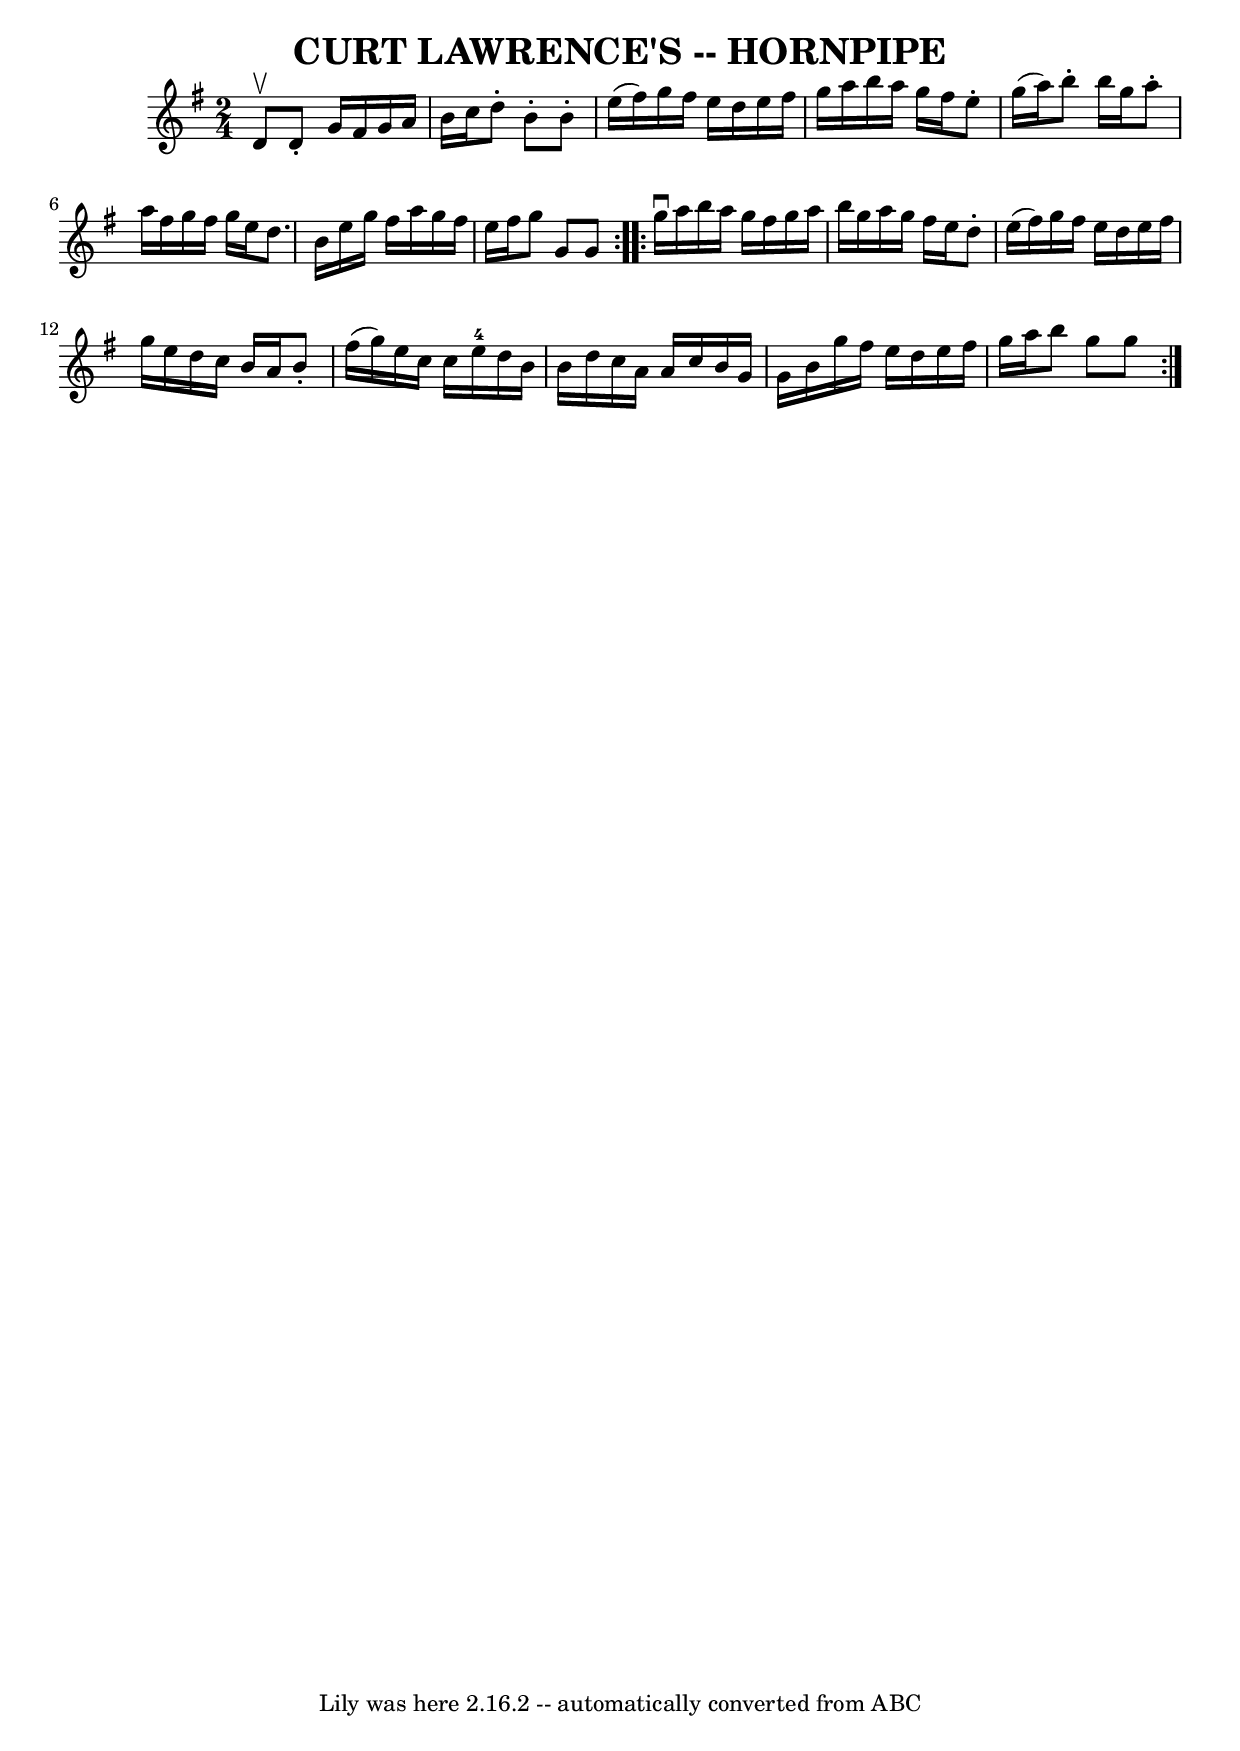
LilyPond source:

\version "2.16.2"
\include "Mammoth.ily"
\header {
  %% book = "Cole's 1000 Fiddle Tunes"
  crossRefNumber = "1"
  footnotes = ""
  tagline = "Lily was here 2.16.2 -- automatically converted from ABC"
  title = "CURT LAWRENCE'S -- HORNPIPE"

}
voicedefault =  {



  \repeat volta 2 {

    \time 2/4 
    \key g \major
    d'8^\upbow       |
    d'8 -. g'16 fis'16  
    g'16 a'16 b'16 c''16    |
    d''8 -. b'8 -. b'8 -. e''16 
    (fis''16)   |
    g''16 fis''16 e''16 d''16 e''16    
    fis''16 g''16 a''16    |
    b''16 a''16 g''16 fis''16    
    e''8 -. g''16 (a''16)   |
    |
    b''8 -. b''16    
    g''16 a''8 -. a''16 fis''16    |
    g''16 fis''16 g''16    
    e''16 d''8. b'16    |
    e''16 g''16 fis''16 a''16    
    g''16 fis''16 e''16 fis''16    |
    g''8 g'8 g'8    
  }     

  \repeat volta 2 {
    g''16^\downbow a''16        |
    b''16 a''16    
    g''16 fis''16 g''16 a''16 b''16 g''16    |
    a''16    
    g''16 fis''16 e''16 d''8 -. e''16 (fis''16)   |
    g''16 
    fis''16 e''16 d''16 e''16 fis''16 g''16 e''16    |
    
    d''16 c''16 b'16 a'16 b'8 -. fis''16 (g''16)   |
    
    |
    e''16 c''16 c''16 e''16-4 d''16 b'16 b'16    
    d''16    |
    c''16 a'16 a'16 c''16 b'16 g'16 g'16    
    b'16    |
    g''16 fis''16 e''16 d''16 e''16 fis''16    
    g''16 a''16    |
    b''8 g''8 g''8    
  }   

}

\score{
  <<

    \context Staff="default"
    {
      \voicedefault 
      
    }

  >>
  \layout {
    
  }
  \midi {
  }

}
